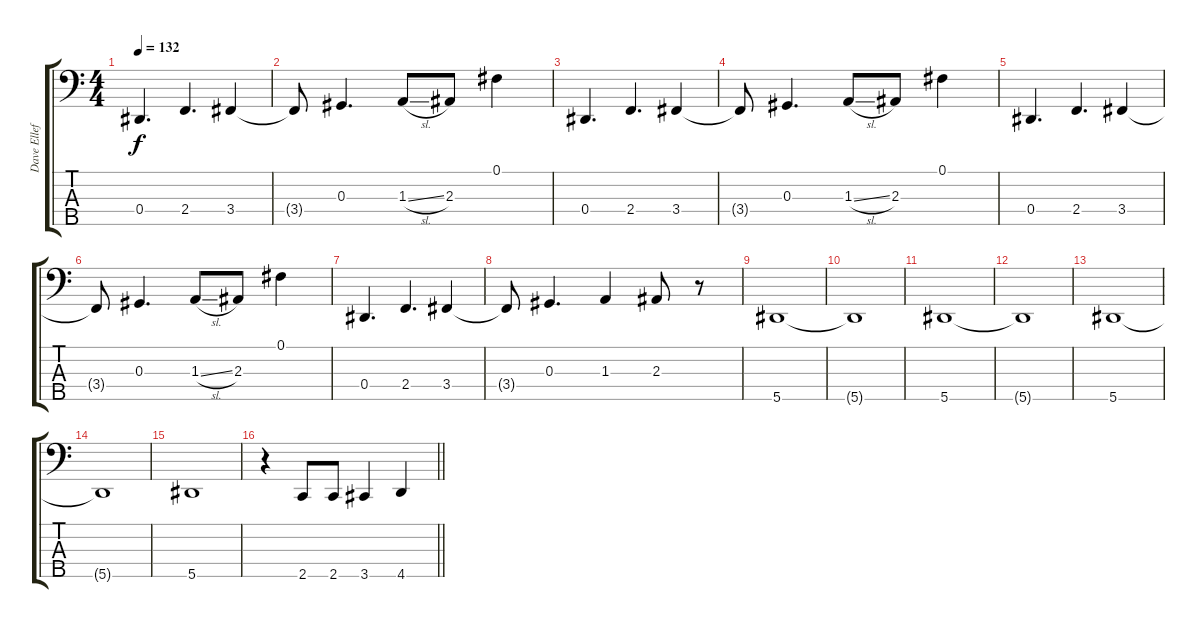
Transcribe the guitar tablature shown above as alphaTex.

\track ("Dave Ellefson" "Dave Ellef") {instrument electricbasspick}
\staff {score tabs}
\tuning (Gb2 Db2 Ab1 Eb1 Bb0) {hide}
\ts (4 4)
\tempo 132
\clef f4
\ks c
0.4.4{d dy f instrument electricbasspick} 2.4.4{d} 3.4.4 |
3.4{t}.8 0.3.4{d} 1.3{sl}.8 2.3.8 0.1.4 |
0.4.4{d} 2.4.4{d} 3.4.4 |
3.4{t}.8 0.3.4{d} 1.3{sl}.8 2.3.8 0.1.4 |
0.4.4{d} 2.4.4{d} 3.4.4 |
3.4{t}.8 0.3.4{d} 1.3{sl}.8 2.3.8 0.1.4 |
0.4.4{d} 2.4.4{d} 3.4.4 |
3.4{t}.8 0.3.4{d} 1.3.4 2.3.8 r.8 |
5.5.1 |
5.5{t}.1 |
5.5.1 |
5.5{t}.1 |
5.5.1 |
5.5{t}.1 |
5.5.1 |
\barLineRight lightlight
r.4 2.5.8 2.5.8 3.5.4 4.5.4
